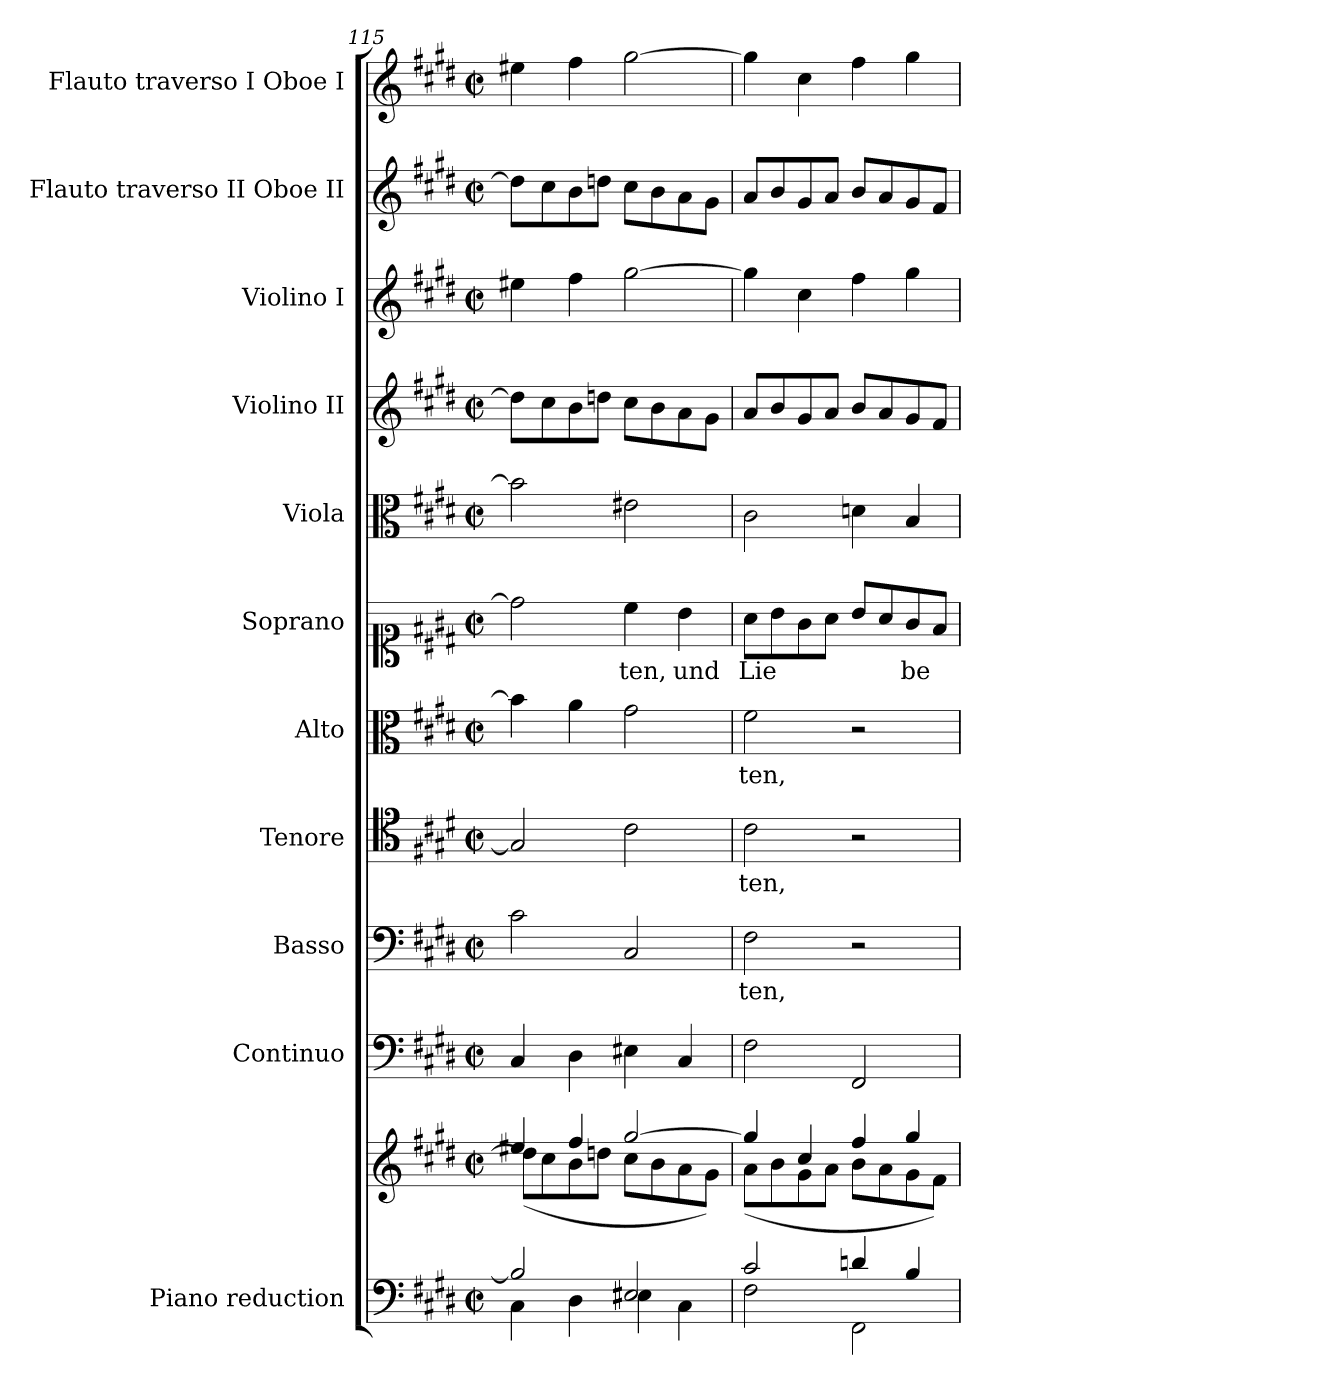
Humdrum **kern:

**kern	**kern	**kern	**kern	**text	**kern	**text	**kern	**text	**kern	**text	**kern	**kern	**kern	**kern	**kern
*part11	*part11	*part10	*part9	*part9	*part8	*part8	*part7	*part7	*part6	*part6	*part5	*part4	*part3	*part2	*part1
*staff12	*staff11	*staff10	*staff9	*staff9	*staff8	*staff8	*staff7	*staff7	*staff6	*staff6	*staff5	*staff4	*staff3	*staff2	*staff1
*I"Piano reduction	*	*I"Continuo	*I"Basso	*	*I"Tenore	*	*I"Alto	*	*I"Soprano	*	*I"Viola	*I"Violino II	*I"Violino I	*I"Flauto traverso II Oboe II	*I"Flauto traverso I Oboe I
*I'Pno	*	*	*	*	*	*	*	*	*	*	*	*	*	*I'Ob	*I'Ob
*clefF4	*clefG2	*clefF4	*clefF4	*	*clefC4	*	*clefC3	*	*clefC1	*	*clefC3	*clefG2	*clefG2	*clefG2	*clefG2
*k[f#c#g#d#]	*k[f#c#g#d#]	*k[f#c#g#d#]	*k[f#c#g#d#]	*	*k[f#c#g#d#]	*	*k[f#c#g#d#]	*	*k[f#c#g#d#]	*	*k[f#c#g#d#]	*k[f#c#g#d#]	*k[f#c#g#d#]	*k[f#c#g#d#]	*k[f#c#g#d#]
*M2/2	*M2/2	*M2/2	*M2/2	*	*M2/2	*	*M2/2	*	*M2/2	*	*M2/2	*M2/2	*M2/2	*M2/2	*M2/2
*met(c|)	*met(c|)	*met(c|)	*met(c|)	*	*met(c|)	*	*met(c|)	*	*met(c|)	*	*met(c|)	*met(c|)	*met(c|)	*met(c|)	*met(c|)
=115	=115	=115	=115	=115	=115	=115	=115	=115	=115	=115	=115	=115	=115	=115	=115
*^	*^	*	*	*	*	*	*	*	*	*	*	*	*	*	*
2B/]	4C#\	4ee#X/	(8dd\L]	4C#/	2c#\	.	2G#/]	.	4b\]	.	2dd\]	.	2b\]	8dd\L]	4ee#X\	8dd\L]	4ee#X\
.	.	.	8cc#\	.	.	.	.	.	.	.	.	.	.	8cc#\	.	8cc#\	.
.	4D#\	4ff#/	8b\	4D#\	.	.	.	.	4a\	.	.	.	.	8b\	4ff#\	8b\	4ff#\
.	.	.	8ddn\J	.	.	.	.	.	.	.	.	.	.	8ddn\J	.	8ddn\J	.
!	!	!	!	!	!	!	!	!	!	!	!	!LO:LY:b	!	!	!	!	!
2E#X/	4E#\	[2gg#/	8cc#\L	4E#X\	2C#/	.	2c#\	.	2g#\	.	4cc#\	ten,	2e#X\	8cc#\L	[2gg#\	8cc#\L	[2gg#\
.	.	.	8b\	.	.	.	.	.	.	.	.	.	.	8b\	.	8b\	.
!	!	!	!	!	!	!	!	!	!	!	!	!LO:LY:b	!	!	!	!	!
.	4C#\	.	8a\	4C#/	.	.	.	.	.	.	4b\	und	.	8a\	.	8a\	.
.	.	.	8g#\J)	.	.	.	.	.	.	.	.	.	.	8g#\J	.	8g#\J	.
=116	=116	=116	=116	=116	=116	=116	=116	=116	=116	=116	=116	=116	=116	=116	=116	=116	=116
!	!	!	!	!	!	!LO:LY:b	!	!LO:LY:b	!	!LO:LY:b	!	!LO:LY:b	!	!	!	!	!
2c#/	2F#\	4gg#/]	(8a\L	2F#\	2F#\	ten,	2c#\	ten,	2f#\	ten,	8a\L	Lie	2c#\	8a/L	4gg#\]	8a/L	4gg#\]
.	.	.	8b\	.	.	.	.	.	.	.	8b\	.	.	8b/	.	8b/	.
.	.	4cc#/	8g#\	.	.	.	.	.	.	.	8g#\	.	.	8g#/	4cc#\	8g#/	4cc#\
.	.	.	8a\J	.	.	.	.	.	.	.	8a\J	.	.	8a/J	.	8a/J	.
4dn/	2FF#\	4ff#/	8b\L	2FF#/	2r	.	2r	.	2r	.	8b/L	.	4dn\	8b/L	4ff#\	8b/L	4ff#\
.	.	.	8a\	.	.	.	.	.	.	.	8a/	.	.	8a/	.	8a/	.
!	!	!	!	!	!	!	!	!	!	!	!	!LO:LY:b	!	!	!	!	!
4B/	.	4gg#/	8g#\	.	.	.	.	.	.	.	8g#/	be	4B/	8g#/	4gg#\	8g#/	4gg#\
.	.	.	8f#\J)	.	.	.	.	.	.	.	8f#/J	.	.	8f#/J	.	8f#/J	.
*v	*v	*	*	*	*	*	*	*	*	*	*	*	*	*	*	*	*
*	*v	*v	*	*	*	*	*	*	*	*	*	*	*	*	*	*
=	=	=	=	=	=	=	=	=	=	=	=	=	=	=	=
*-	*-	*-	*-	*-	*-	*-	*-	*-	*-	*-	*-	*-	*-	*-	*-
